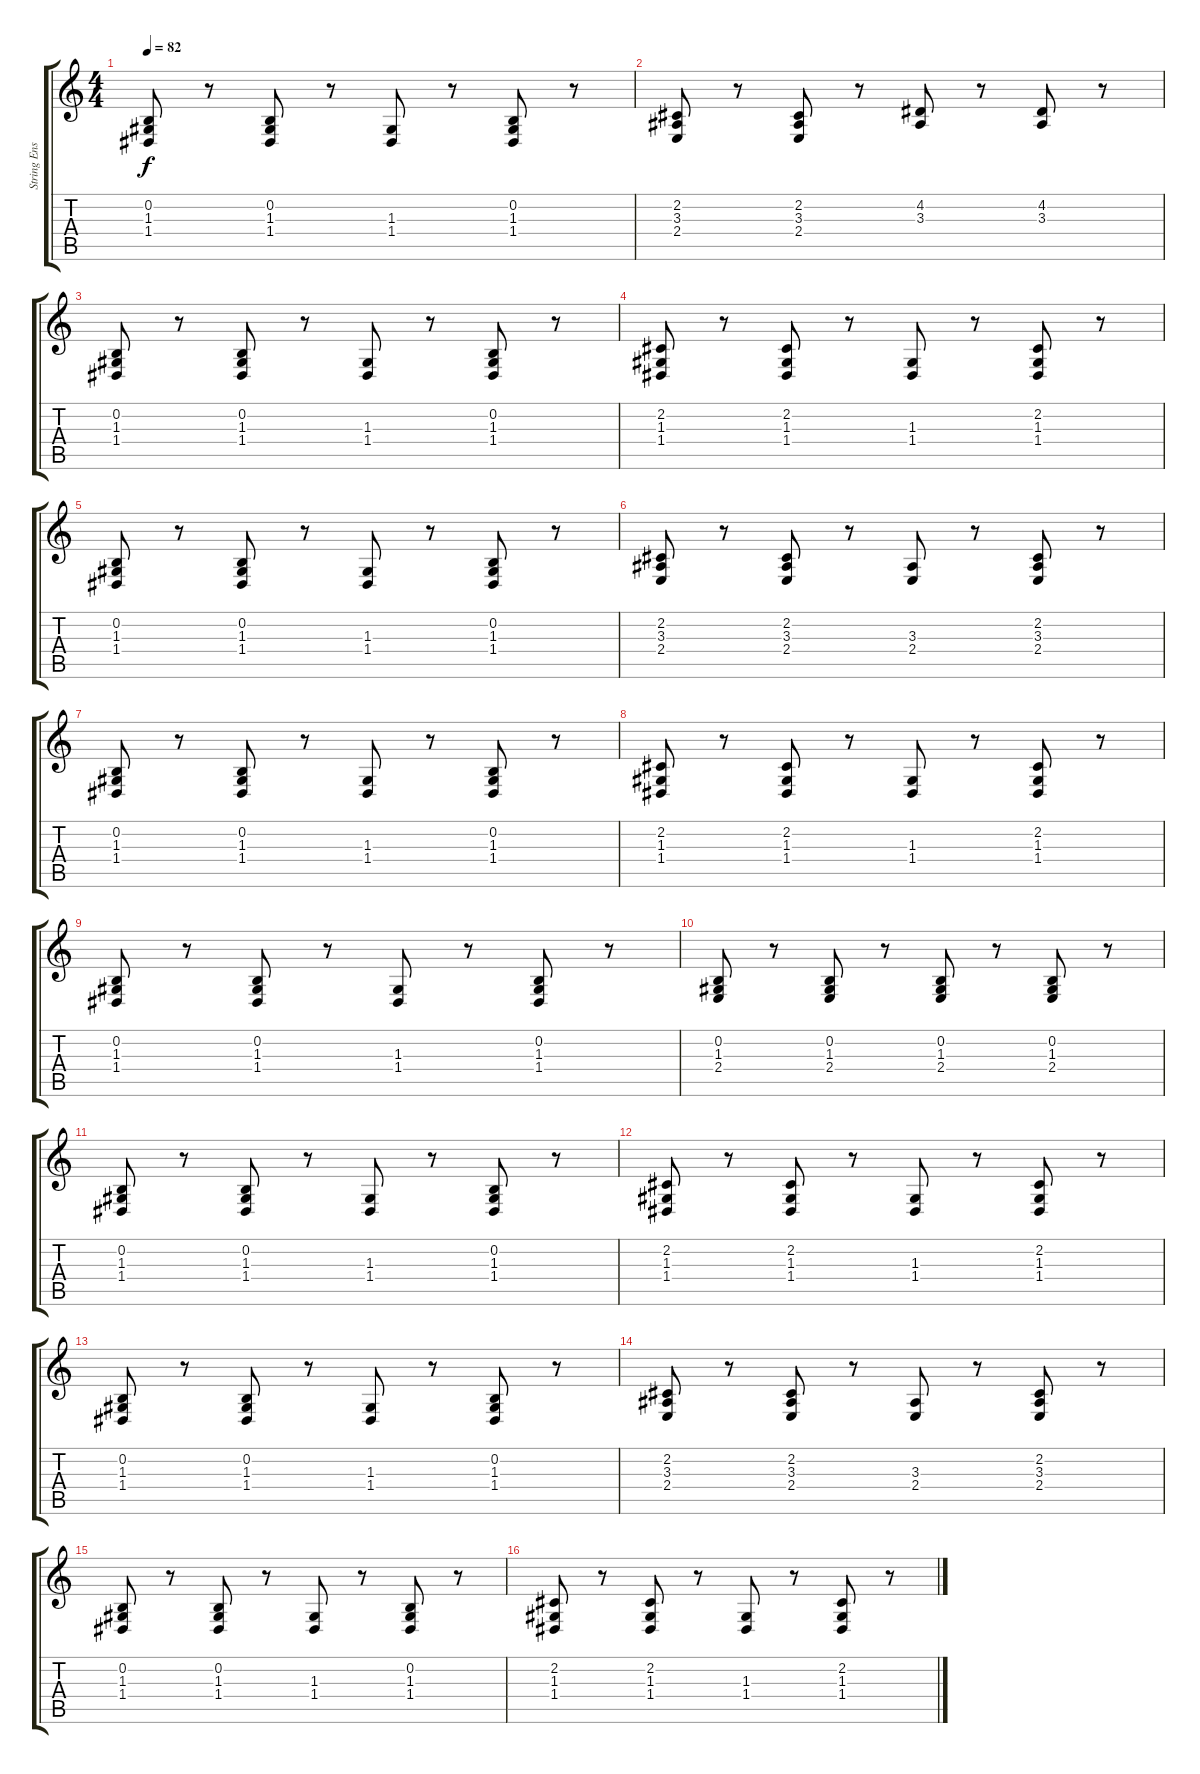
\track ("String Ensemble" "String Ens") {instrument stringensemble1}
\staff {score tabs}
\tuning (E4 B3 G3 D3 A2 E2) {hide}
\ts (4 4)
\tempo 82
\clef g2
\ks c
(0.2 1.3 1.4).8{dy f} r.8 (0.2 1.3 1.4).8 r.8 (1.3 1.4).8 r.8 (0.2 1.3 1.4).8 r.8 |
(2.2 3.3 2.4).8 r.8 (2.2 3.3 2.4).8 r.8 (4.2 3.3).8 r.8 (4.2 3.3).8 r.8 |
(0.2 1.3 1.4).8{volume 6} r.8 (0.2 1.3 1.4).8 r.8 (1.3 1.4).8 r.8 (0.2 1.3 1.4).8 r.8 |
(2.2 1.3 1.4).8 r.8 (2.2 1.3 1.4).8 r.8 (1.3 1.4).8 r.8 (2.2 1.3 1.4).8 r.8 |
(0.2 1.3 1.4).8 r.8 (0.2 1.3 1.4).8 r.8 (1.3 1.4).8 r.8 (0.2 1.3 1.4).8 r.8 |
(2.2 3.3 2.4).8 r.8 (2.2 3.3 2.4).8 r.8 (3.3 2.4).8 r.8 (2.2 3.3 2.4).8 r.8 |
(0.2 1.3 1.4).8 r.8 (0.2 1.3 1.4).8 r.8 (1.3 1.4).8 r.8 (0.2 1.3 1.4).8 r.8 |
(2.2 1.3 1.4).8 r.8 (2.2 1.3 1.4).8 r.8 (1.3 1.4).8 r.8 (2.2 1.3 1.4).8 r.8 |
(0.2 1.3 1.4).8 r.8 (0.2 1.3 1.4).8 r.8 (1.3 1.4).8 r.8 (0.2 1.3 1.4).8 r.8 |
(0.2 1.3 2.4).8 r.8 (0.2 1.3 2.4).8 r.8 (0.2 1.3 2.4).8 r.8 (0.2 1.3 2.4).8 r.8 |
(0.2 1.3 1.4).8{volume 8} r.8 (0.2 1.3 1.4).8{volume 8} r.8 (1.3 1.4).8{volume 8} r.8 (0.2 1.3 1.4).8{volume 7} r.8 |
(2.2 1.3 1.4).8{volume 7} r.8 (2.2 1.3 1.4).8{volume 7} r.8 (1.3 1.4).8{volume 6} r.8 (2.2 1.3 1.4).8{volume 6} r.8 |
(0.2 1.3 1.4).8{volume 6} r.8 (0.2 1.3 1.4).8{volume 6} r.8 (1.3 1.4).8{volume 5} r.8 (0.2 1.3 1.4).8{volume 5} r.8 |
(2.2 3.3 2.4).8{volume 5} r.8 (2.2 3.3 2.4).8{volume 4} r.8 (3.3 2.4).8{volume 4} r.8 (2.2 3.3 2.4).8{volume 4} r.8 |
(0.2 1.3 1.4).8{volume 4} r.8 (0.2 1.3 1.4).8{volume 3} r.8 (1.3 1.4).8{volume 3} r.8 (0.2 1.3 1.4).8{volume 3} r.8 |
(2.2 1.3 1.4).8{volume 2} r.8 (2.2 1.3 1.4).8{volume 2} r.8 (1.3 1.4).8{volume 2} r.8 (2.2 1.3 1.4).8{volume 2} r.8
